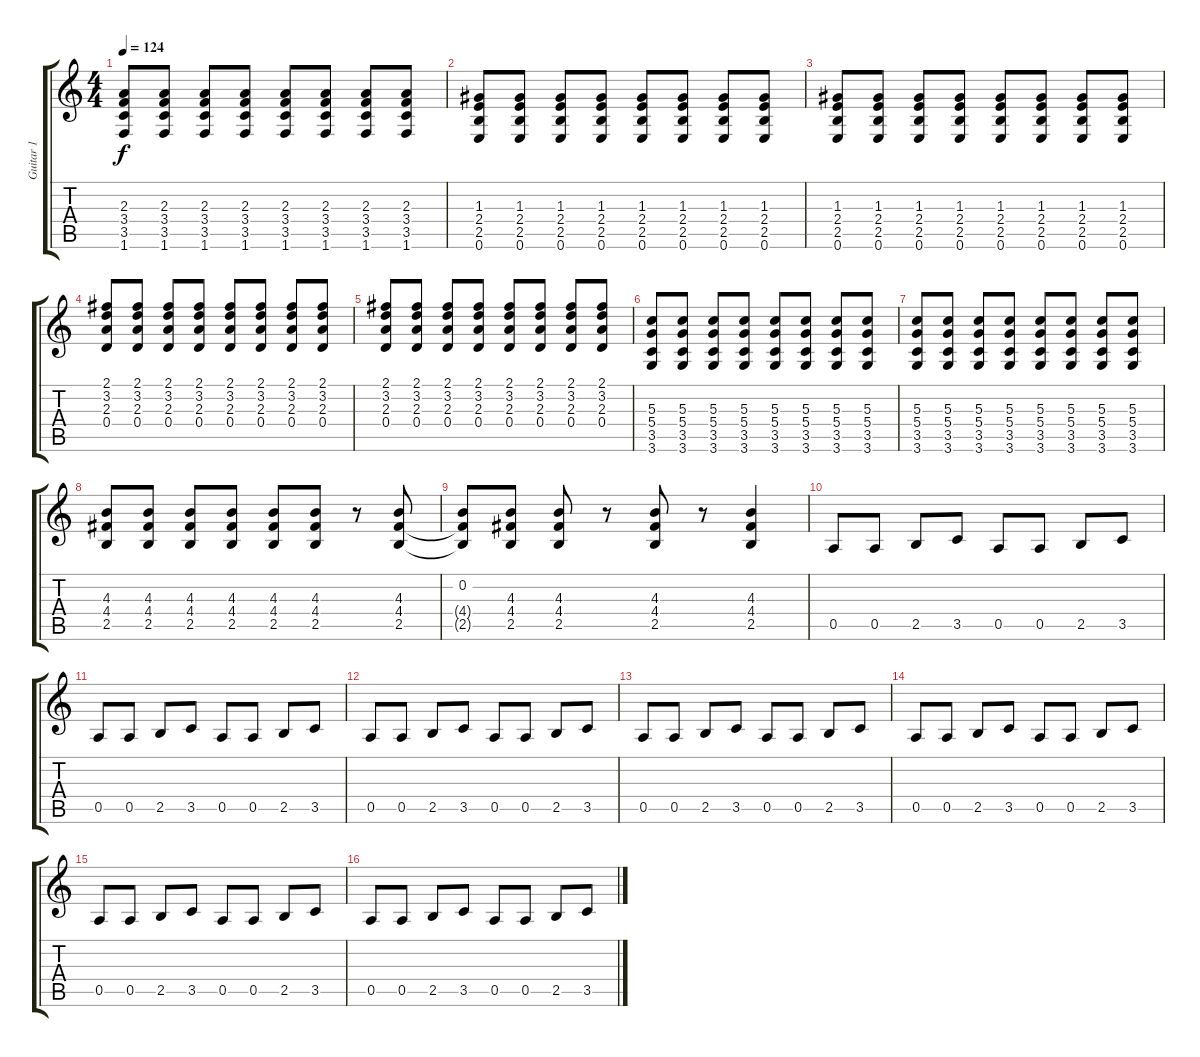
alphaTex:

\track ("Guitar 1" "Guitar 1") {instrument distortionguitar}
\staff {score tabs}
\tuning (E4 B3 G3 D3 A2 E2) {hide}
\ts (4 4)
\tempo 124
\clef g2
\ks c
(2.3 3.4 3.5 1.6).8{dy f} (2.3 3.4 3.5 1.6).8 (2.3 3.4 3.5 1.6).8 (2.3 3.4 3.5 1.6).8 (2.3 3.4 3.5 1.6).8 (2.3 3.4 3.5 1.6).8 (2.3 3.4 3.5 1.6).8 (2.3 3.4 3.5 1.6).8 |
(1.3 2.4 2.5 0.6).8 (1.3 2.4 2.5 0.6).8 (1.3 2.4 2.5 0.6).8 (1.3 2.4 2.5 0.6).8 (1.3 2.4 2.5 0.6).8 (1.3 2.4 2.5 0.6).8 (1.3 2.4 2.5 0.6).8 (1.3 2.4 2.5 0.6).8 |
(1.3 2.4 2.5 0.6).8 (1.3 2.4 2.5 0.6).8 (1.3 2.4 2.5 0.6).8 (1.3 2.4 2.5 0.6).8 (1.3 2.4 2.5 0.6).8 (1.3 2.4 2.5 0.6).8 (1.3 2.4 2.5 0.6).8 (1.3 2.4 2.5 0.6).8 |
(2.1 3.2 2.3 0.4).8 (2.1 3.2 2.3 0.4).8 (2.1 3.2 2.3 0.4).8 (2.1 3.2 2.3 0.4).8 (2.1 3.2 2.3 0.4).8 (2.1 3.2 2.3 0.4).8 (2.1 3.2 2.3 0.4).8 (2.1 3.2 2.3 0.4).8 |
(2.1 3.2 2.3 0.4).8 (2.1 3.2 2.3 0.4).8 (2.1 3.2 2.3 0.4).8 (2.1 3.2 2.3 0.4).8 (2.1 3.2 2.3 0.4).8 (2.1 3.2 2.3 0.4).8 (2.1 3.2 2.3 0.4).8 (2.1 3.2 2.3 0.4).8 |
(5.3 5.4 3.5 3.6).8 (5.3 5.4 3.5 3.6).8 (5.3 5.4 3.5 3.6).8 (5.3 5.4 3.5 3.6).8 (5.3 5.4 3.5 3.6).8 (5.3 5.4 3.5 3.6).8 (5.3 5.4 3.5 3.6).8 (5.3 5.4 3.5 3.6).8 |
(5.3 5.4 3.5 3.6).8 (5.3 5.4 3.5 3.6).8 (5.3 5.4 3.5 3.6).8 (5.3 5.4 3.5 3.6).8 (5.3 5.4 3.5 3.6).8 (5.3 5.4 3.5 3.6).8 (5.3 5.4 3.5 3.6).8 (5.3 5.4 3.5 3.6).8 |
(4.3 4.4 2.5).8 (4.3 4.4 2.5).8 (4.3 4.4 2.5).8 (4.3 4.4 2.5).8 (4.3 4.4 2.5).8 (4.3 4.4 2.5).8 r.8 (4.3 4.4 2.5).8 |
(0.2 4.4{t} 2.5{t}).8 (4.3 4.4 2.5).8 (4.3 4.4 2.5).8 r.8 (4.3 4.4 2.5).8 r.8 (4.3 4.4 2.5).4 |
0.5.8 0.5.8 2.5.8 3.5.8 0.5.8 0.5.8 2.5.8 3.5.8 |
0.5.8 0.5.8 2.5.8 3.5.8 0.5.8 0.5.8 2.5.8 3.5.8 |
0.5.8 0.5.8 2.5.8 3.5.8 0.5.8 0.5.8 2.5.8 3.5.8 |
0.5.8 0.5.8 2.5.8 3.5.8 0.5.8 0.5.8 2.5.8 3.5.8 |
0.5.8 0.5.8 2.5.8 3.5.8 0.5.8 0.5.8 2.5.8 3.5.8 |
0.5.8 0.5.8 2.5.8 3.5.8 0.5.8 0.5.8 2.5.8 3.5.8 |
0.5.8 0.5.8 2.5.8 3.5.8 0.5.8 0.5.8 2.5.8 3.5.8
